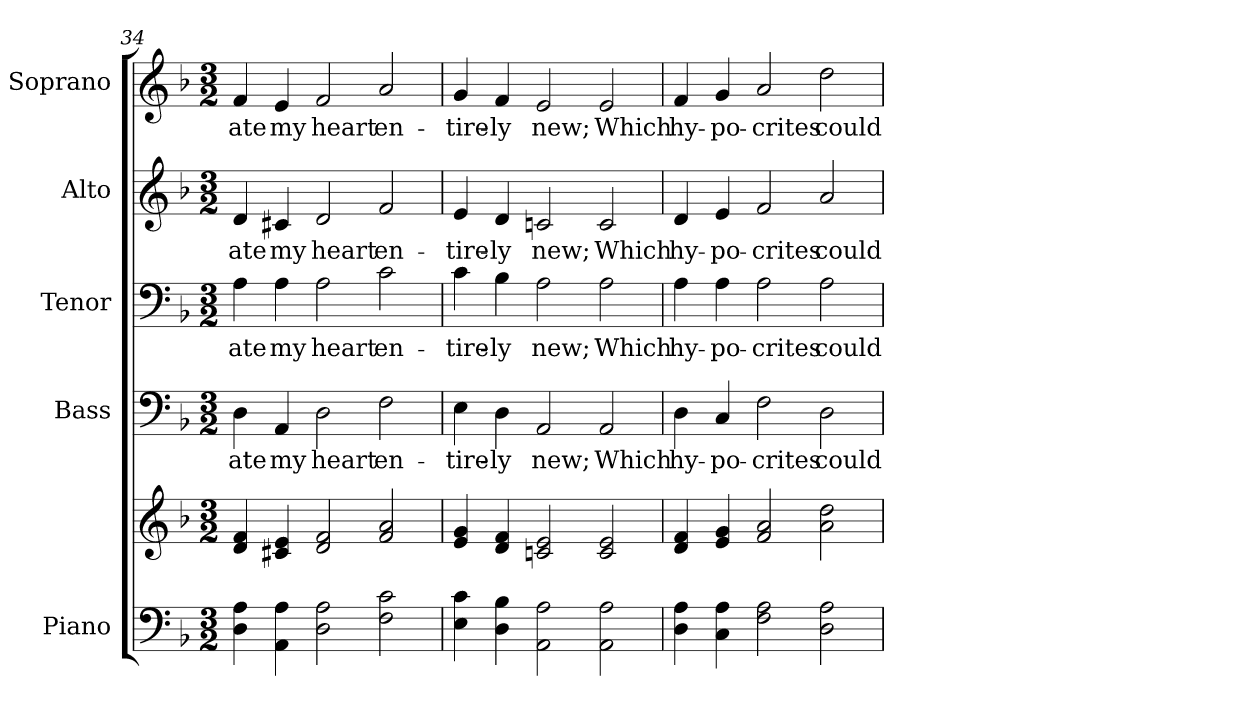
**kern	**kern	**kern	**text	**kern	**text	**kern	**text	**kern	**text
*part5	*part5	*part4	*part4	*part3	*part3	*part2	*part2	*part1	*part1
*staff6	*staff5	*staff4	*staff4	*staff3	*staff3	*staff2	*staff2	*staff1	*staff1
*I"Piano	*	*I"Bass	*	*I"Tenor	*	*I"Alto	*	*I"Soprano	*
*I'Pno.	*	*I'B.	*	*I'T.	*	*I'A.	*	*I'S.	*
!!LO:PB:g=z
*clefF4	*clefG2	*clefF4	*	*clefF4	*	*clefG2	*	*clefG2	*
*k[b-]	*k[b-]	*k[b-]	*	*k[b-]	*	*k[b-]	*	*k[b-]	*
*F:	*F:	*F:	*	*F:	*	*F:	*	*F:	*
*M3/2	*M3/2	*M3/2	*	*M3/2	*	*M3/2	*	*M3/2	*
=34	=34	=34	=34	=34	=34	=34	=34	=34	=34
!	!	!	!LO:LY:b:color=#000000	!	!	!	!	!	!
!	!	!	!	!	!LO:LY:b:color=#000000	!	!	!	!
!	!	!	!	!	!	!	!LO:LY:b:color=#000000	!	!
!	!	!	!	!	!	!	!	!	!LO:LY:b:color=#000000
4Di\ 4Ai	4di/ 4fi	4Di\	-ate	4Ai\	-ate	4di/	-ate	4fi/	-ate
!	!	!	!LO:LY:b:color=#000000	!	!	!	!	!	!
!	!	!	!	!	!LO:LY:b:color=#000000	!	!	!	!
!	!	!	!	!	!	!	!LO:LY:b:color=#000000	!	!
!	!	!	!	!	!	!	!	!	!LO:LY:b:color=#000000
4AAi\ 4Ai	4c#Xi/ 4ei	4AAi/	my	4Ai\	my	4c#Xi/	my	4ei/	my
!	!	!	!LO:LY:b:color=#000000	!	!	!	!	!	!
!	!	!	!	!	!LO:LY:b:color=#000000	!	!	!	!
!	!	!	!	!	!	!	!LO:LY:b:color=#000000	!	!
!	!	!	!	!	!	!	!	!	!LO:LY:b:color=#000000
2Di\ 2Ai	2di/ 2fi	2Di\	heart	2Ai\	heart	2di/	heart	2fi/	heart
!	!	!	!LO:LY:b:color=#000000	!	!	!	!	!	!
!	!	!	!	!	!LO:LY:b:color=#000000	!	!	!	!
!	!	!	!	!	!	!	!LO:LY:b:color=#000000	!	!
!	!	!	!	!	!	!	!	!	!LO:LY:b:color=#000000
2Fi\ 2ci	2fi/ 2ai	2Fi\	en-	2ci\	en-	2fi/	en-	2ai/	en-
=35	=35	=35	=35	=35	=35	=35	=35	=35	=35
!	!	!	!LO:LY:b:color=#000000	!	!	!	!	!	!
!	!	!	!	!	!LO:LY:b:color=#000000	!	!	!	!
!	!	!	!	!	!	!	!LO:LY:b:color=#000000	!	!
!	!	!	!	!	!	!	!	!	!LO:LY:b:color=#000000
4Ei\ 4ci	4ei/ 4gi	4Ei\	-tire-	4ci\	-tire-	4ei/	-tire-	4gi/	-tire-
!	!	!	!LO:LY:b:color=#000000	!	!	!	!	!	!
!	!	!	!	!	!LO:LY:b:color=#000000	!	!	!	!
!	!	!	!	!	!	!	!LO:LY:b:color=#000000	!	!
!	!	!	!	!	!	!	!	!	!LO:LY:b:color=#000000
4Di\ 4B-i	4di/ 4fi	4Di\	-ly	4B-i\	-ly	4di/	-ly	4fi/	-ly
!	!	!	!LO:LY:b:color=#000000	!	!	!	!	!	!
!	!	!	!	!	!LO:LY:b:color=#000000	!	!	!	!
!	!	!	!	!	!	!	!LO:LY:b:color=#000000	!	!
!	!	!	!	!	!	!	!	!	!LO:LY:b:color=#000000
2AAi\ 2Ai	2cni/ 2ei	2AAi/	new;	2Ai\	new;	2cni/	new;	2ei/	new;
!	!	!	!LO:LY:b:color=#000000	!	!	!	!	!	!
!	!	!	!	!	!LO:LY:b:color=#000000	!	!	!	!
!	!	!	!	!	!	!	!LO:LY:b:color=#000000	!	!
!	!	!	!	!	!	!	!	!	!LO:LY:b:color=#000000
2AAi\ 2Ai	2ci/ 2ei	2AAi/	Which	2Ai\	Which	2ci/	Which	2ei/	Which
!!LO:PB:g=z
=36	=36	=36	=36	=36	=36	=36	=36	=36	=36
!	!	!	!LO:LY:b:color=#000000	!	!	!	!	!	!
!	!	!	!	!	!LO:LY:b:color=#000000	!	!	!	!
!	!	!	!	!	!	!	!LO:LY:b:color=#000000	!	!
!	!	!	!	!	!	!	!	!	!LO:LY:b:color=#000000
4Di\ 4Ai	4di/ 4fi	4Di\	hy-	4Ai\	hy-	4di/	hy-	4fi/	hy-
!	!	!	!LO:LY:b:color=#000000	!	!	!	!	!	!
!	!	!	!	!	!LO:LY:b:color=#000000	!	!	!	!
!	!	!	!	!	!	!	!LO:LY:b:color=#000000	!	!
!	!	!	!	!	!	!	!	!	!LO:LY:b:color=#000000
4Ci\ 4Ai	4ei/ 4gi	4Ci/	-po-	4Ai\	-po-	4ei/	-po-	4gi/	-po-
!	!	!	!LO:LY:b:color=#000000	!	!	!	!	!	!
!	!	!	!	!	!LO:LY:b:color=#000000	!	!	!	!
!	!	!	!	!	!	!	!LO:LY:b:color=#000000	!	!
!	!	!	!	!	!	!	!	!	!LO:LY:b:color=#000000
2Fi\ 2Ai	2fi/ 2ai	2Fi\	-crites	2Ai\	-crites	2fi/	-crites	2ai/	-crites
!	!	!	!LO:LY:b:color=#000000	!	!	!	!	!	!
!	!	!	!	!	!LO:LY:b:color=#000000	!	!	!	!
!	!	!	!	!	!	!	!LO:LY:b:color=#000000	!	!
!	!	!	!	!	!	!	!	!	!LO:LY:b:color=#000000
2Di\ 2Ai	2ai\ 2ddi	2Di\	could	2Ai\	could	2ai/	could	2ddi\	could
=	=	=	=	=	=	=	=	=	=
*-	*-	*-	*-	*-	*-	*-	*-	*-	*-
